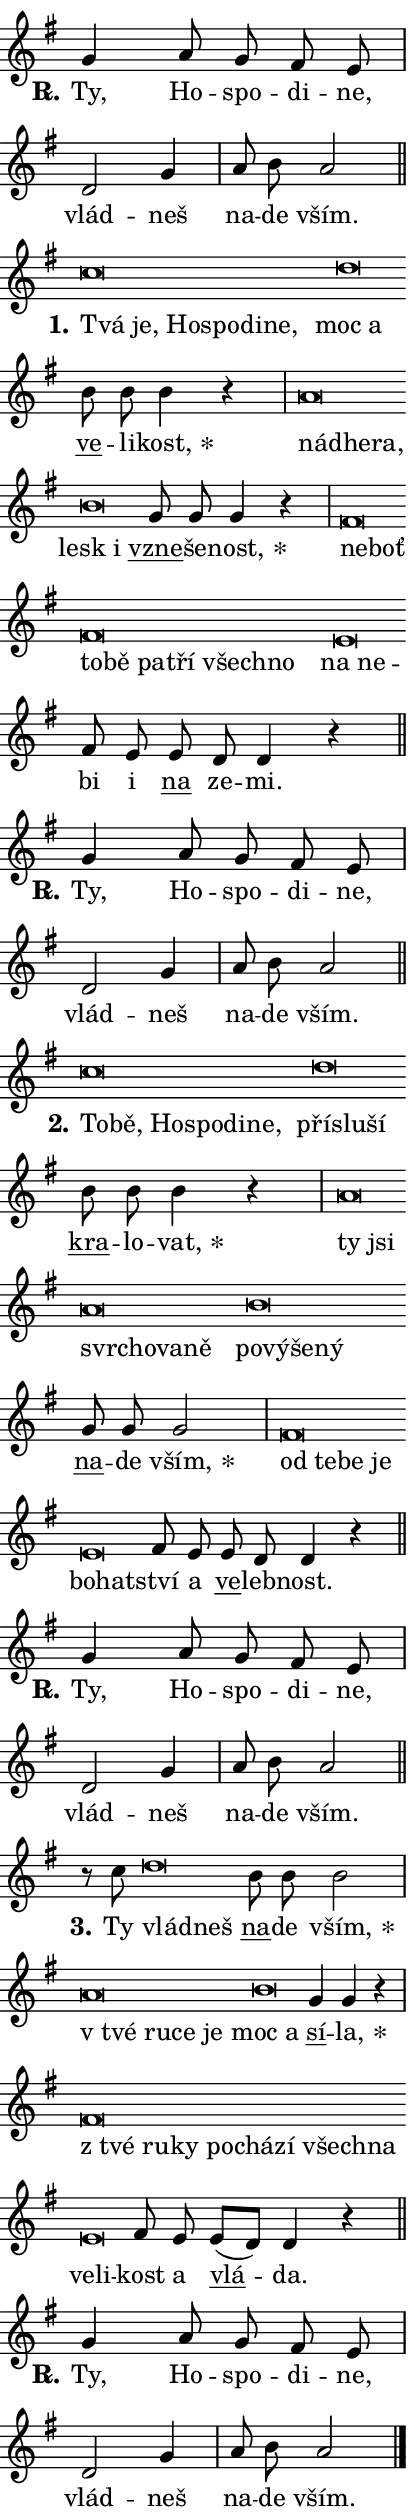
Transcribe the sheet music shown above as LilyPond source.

\version "2.24.0"
\header { tagline = "" }
\paper {
  indent = 0\cm
  top-margin = 0\cm
  right-margin = 0.13\cm % to fit lyric hyphens
  bottom-margin = 0\cm
  left-margin = 0\cm
  paper-width = 7\cm
  page-breaking = #ly:one-page-breaking
  system-system-spacing.basic-distance = #11
  score-system-spacing.basic-distance = #11
  ragged-last = ##f
}


%% Author: Thomas Morley
%% https://lists.gnu.org/archive/html/lilypond-user/2020-05/msg00002.html
#(define (line-position grob)
"Returns position of @var[grob} in current system:
   @code{'start}, if at first time-step
   @code{'end}, if at last time-step
   @code{'middle} otherwise
"
  (let* ((col (ly:item-get-column grob))
         (ln (ly:grob-object col 'left-neighbor))
         (rn (ly:grob-object col 'right-neighbor))
         (col-to-check-left (if (ly:grob? ln) ln col))
         (col-to-check-right (if (ly:grob? rn) rn col))
         (break-dir-left
           (and
             (ly:grob-property col-to-check-left 'non-musical #f)
             (ly:item-break-dir col-to-check-left)))
         (break-dir-right
           (and
             (ly:grob-property col-to-check-right 'non-musical #f)
             (ly:item-break-dir col-to-check-right))))
        (cond ((eqv? 1 break-dir-left) 'start)
              ((eqv? -1 break-dir-right) 'end)
              (else 'middle))))

#(define (tranparent-at-line-position vctor)
  (lambda (grob)
  "Relying on @code{line-position} select the relevant enry from @var{vctor}.
Used to determine transparency,"
    (case (line-position grob)
      ((end) (not (vector-ref vctor 0)))
      ((middle) (not (vector-ref vctor 1)))
      ((start) (not (vector-ref vctor 2))))))

noteHeadBreakVisibility =
#(define-music-function (break-visibility)(vector?)
"Makes @code{NoteHead}s transparent relying on @var{break-visibility}"
#{
  \override NoteHead.transparent =
    #(tranparent-at-line-position break-visibility)
#})

#(define delete-ledgers-for-transparent-note-heads
  (lambda (grob)
    "Reads whether a @code{NoteHead} is transparent.
If so this @code{NoteHead} is removed from @code{'note-heads} from
@var{grob}, which is supposed to be @code{LedgerLineSpanner}.
As a result ledgers are not printed for this @code{NoteHead}"
    (let* ((nhds-array (ly:grob-object grob 'note-heads))
           (nhds-list
             (if (ly:grob-array? nhds-array)
                 (ly:grob-array->list nhds-array)
                 '()))
           ;; Relies on the transparent-property being done before
           ;; Staff.LedgerLineSpanner.after-line-breaking is executed.
           ;; This is fragile ...
           (to-keep
             (remove
               (lambda (nhd)
                 (ly:grob-property nhd 'transparent #f))
               nhds-list)))
      ;; TODO find a better method to iterate over grob-arrays, similiar
      ;; to filter/remove etc for lists
      ;; For now rebuilt from scratch
      (set! (ly:grob-object grob 'note-heads)  '())
      (for-each
        (lambda (nhd)
          (ly:pointer-group-interface::add-grob grob 'note-heads nhd))
        to-keep))))

squashNotes = {
  \override NoteHead.X-extent = #'(-0.2 . 0.2)
  \override NoteHead.Y-extent = #'(-0.75 . 0)
  \override NoteHead.stencil =
    #(lambda (grob)
       (let ((pos (ly:grob-property grob 'staff-position)))
         (begin
           (if (< pos -7) (display "ERROR: Lower brevis then expected\n") (display "OK: Expected brevis position\n"))
           (if (<= pos -6) ly:text-interface::print ly:note-head::print))))
}
unSquashNotes = {
  \revert NoteHead.X-extent
  \revert NoteHead.Y-extent
  \revert NoteHead.stencil
}

hideNotes = \noteHeadBreakVisibility #begin-of-line-visible
unHideNotes = \noteHeadBreakVisibility #all-visible

% work-around for resetting accidentals
% https://lilypond.org/doc/v2.23/Documentation/notation/displaying-rhythms#unmetered-music
cadenzaMeasure = {
  \cadenzaOff
  \partial 1024 s1024
  \cadenzaOn
}

#(define-markup-command (accent layout props text) (markup?)
  "Underline accented syllable"
  (interpret-markup layout props
    #{\markup \override #'(offset . 4.3) \underline { #text }#}))

responsum = \markup \concat {
  "R" \hspace #-1.05 \path #0.1 #'((moveto 0 0.07) (lineto 0.9 0.8)) \hspace #0.05 "."
}

spaceSize = #0.6828661417322834 % exact space size for TeX Gyre Schola

\layout {
  \context {
    \Staff
    \remove "Time_signature_engraver"
    \override LedgerLineSpanner.after-line-breaking = #delete-ledgers-for-transparent-note-heads
  }
  \context {
    \Lyrics {
      \override LyricSpace.minimum-distance = \spaceSize
      \override LyricText.font-name = #"TeX Gyre Schola"
      \override LyricText.font-size = 1
      \override StanzaNumber.font-name = #"TeX Gyre Schola Bold"
      \override StanzaNumber.font-size = 1
    }
  }
  \context {
    \Score 
    \override NoteHead.text =
      #(lambda (grob) 
        (let ((pos (ly:grob-property grob 'staff-position)))
          #{\markup {
            \combine
              \halign #-0.55 \raise #(if (= pos -6) 0 0.5) \override #'(thickness . 2) \draw-line #'(3.2 . 0)
              \musicglyph "noteheads.sM1"
          }#}))
  }
}

% magnetic-lyrics.ily
%
%   written by
%     Jean Abou Samra <jean@abou-samra.fr>
%     Werner Lemberg <wl@gnu.org>
%
%   adapted by
%     Jiri Hon <jiri.hon@gmail.com>
%
% Version 2022-Apr-15

% https://www.mail-archive.com/lilypond-user@gnu.org/msg149350.html

#(define (Left_hyphen_pointer_engraver context)
   "Collect syllable-hyphen-syllable occurrences in lyrics and store
them in properties.  This engraver only looks to the left.  For
example, if the lyrics input is @code{foo -- bar}, it does the
following.

@itemize @bullet
@item
Set the @code{text} property of the @code{LyricHyphen} grob between
@q{foo} and @q{bar} to @code{foo}.

@item
Set the @code{left-hyphen} property of the @code{LyricText} grob with
text @q{foo} to the @code{LyricHyphen} grob between @q{foo} and
@q{bar}.
@end itemize

Use this auxiliary engraver in combination with the
@code{lyric-@/text::@/apply-@/magnetic-@/offset!} hook."
   (let ((hyphen #f)
         (text #f))
     (make-engraver
      (acknowledgers
       ((lyric-syllable-interface engraver grob source-engraver)
        (set! text grob)))
      (end-acknowledgers
       ((lyric-hyphen-interface engraver grob source-engraver)
        ;(when (not (grob::has-interface grob 'lyric-space-interface))
          (set! hyphen grob)));)
      ((stop-translation-timestep engraver)
       (when (and text hyphen)
         (ly:grob-set-object! text 'left-hyphen hyphen))
       (set! text #f)
       (set! hyphen #f)))))

#(define (lyric-text::apply-magnetic-offset! grob)
   "If the space between two syllables is less than the value in
property @code{LyricText@/.details@/.squash-threshold}, move the right
syllable to the left so that it gets concatenated with the left
syllable.

Use this function as a hook for
@code{LyricText@/.after-@/line-@/breaking} if the
@code{Left_@/hyphen_@/pointer_@/engraver} is active."
   (let ((hyphen (ly:grob-object grob 'left-hyphen #f)))
     (when hyphen
       (let ((left-text (ly:spanner-bound hyphen LEFT)))
         (when (grob::has-interface left-text 'lyric-syllable-interface)
           (let* ((common (ly:grob-common-refpoint grob left-text X))
                  (this-x-ext (ly:grob-extent grob common X))
                  (left-x-ext
                   (begin
                     ;; Trigger magnetism for left-text.
                     (ly:grob-property left-text 'after-line-breaking)
                     (ly:grob-extent left-text common X)))
                  ;; `delta` is the gap width between two syllables.
                  (delta (- (interval-start this-x-ext)
                            (interval-end left-x-ext)))
                  (details (ly:grob-property grob 'details))
                  (threshold (assoc-get 'squash-threshold details 0.2)))
             (when (< delta threshold)
               (let* (;; We have to manipulate the input text so that
                      ;; ligatures crossing syllable boundaries are not
                      ;; disabled.  For languages based on the Latin
                      ;; script this is essentially a beautification.
                      ;; However, for non-Western scripts it can be a
                      ;; necessity.
                      (lt (ly:grob-property left-text 'text))
                      (rt (ly:grob-property grob 'text))
                      (is-space (grob::has-interface hyphen 'lyric-space-interface))
                      (space (if is-space " " ""))
                      (extra-delta (if is-space spaceSize 0))
                      ;; Append new syllable.
                      (ltrt-space (if (and (string? lt) (string? rt))
                                (string-append lt space rt)
                                (make-concat-markup (list lt space rt))))
                      ;; Right-align `ltrt` to the right side.
                      (ltrt-space-markup (grob-interpret-markup
                               grob
                               (make-translate-markup
                                (cons (interval-length this-x-ext) 0)
                                (make-right-align-markup ltrt-space)))))
                 (begin
                   ;; Don't print `left-text`.
                   (ly:grob-set-property! left-text 'stencil #f)
                   ;; Set text and stencil (which holds all collected
                   ;; syllables so far) and shift it to the left.
                   (ly:grob-set-property! grob 'text ltrt-space)
                   (ly:grob-set-property! grob 'stencil ltrt-space-markup)
                   (ly:grob-translate-axis! grob (- (- delta extra-delta)) X))))))))))


#(define (lyric-hyphen::displace-bounds-first grob)
   ;; Make very sure this callback isn't triggered too early.
   (let ((left (ly:spanner-bound grob LEFT))
         (right (ly:spanner-bound grob RIGHT)))
     (ly:grob-property left 'after-line-breaking)
     (ly:grob-property right 'after-line-breaking)
     (ly:lyric-hyphen::print grob)))

squashThreshold = #0.4

\layout {
  \context {
    \Lyrics
    \consists #Left_hyphen_pointer_engraver
    \override LyricText.after-line-breaking =
      #lyric-text::apply-magnetic-offset!
    \override LyricHyphen.stencil = #lyric-hyphen::displace-bounds-first
    \override LyricText.details.squash-threshold = \squashThreshold
    \override LyricHyphen.minimum-distance = 0
    \override LyricHyphen.minimum-length = \squashThreshold
  }
}

squashText = \override LyricText.details.squash-threshold = 9999
unSquashText = \override LyricText.details.squash-threshold = \squashThreshold

leftText = \override LyricText.self-alignment-X = #LEFT
unLeftText = \revert LyricText.self-alignment-X

starOffset = #(lambda (grob) 
                (let ((x_offset (ly:self-alignment-interface::aligned-on-x-parent grob)))
                  (if (= x_offset 0) 0 (+ x_offset 1.2))))

star = #(define-music-function (syllable)(string?)
"Append star separator at the end of a syllable"
#{
  \once \override LyricText.X-offset = #starOffset
  \lyricmode { \markup {
    #syllable
    \override #'((font-name . "TeX Gyre Schola Bold")) \hspace #0.2 \lower #0.65 \larger "*"
  } }
#})

starAccent = #(define-music-function (syllable)(string?)
"Append star separator at the end of a syllable and make accent"
#{
  \once \override LyricText.X-offset = #starOffset
  \lyricmode { \markup {
    \accent #syllable
    \override #'((font-name . "TeX Gyre Schola Bold")) \hspace #0.2 \lower #0.65 \larger "*"
  } }
#})

breath = #(define-music-function (syllable)(string?)
"Append breathing indicator at the end of a syllable"
#{
  \lyricmode { \markup { #syllable "+" } }
#})

optionalBreath = #(define-music-function (syllable)(string?)
"Append optional breathing indicator at the end of a syllable"
#{
  \lyricmode { \markup { #syllable "(+)" } }
#})


\score {
    <<
        \new Voice = "melody" { \cadenzaOn \key g \major \relative { g'4 a8 g fis e \cadenzaMeasure \bar "|" d2 g4 \cadenzaMeasure \bar "|" a8 b a2 \cadenzaMeasure \bar "||" \break } }
        \new Lyrics \lyricsto "melody" { \lyricmode { \set stanza = \responsum
Ty, Ho -- spo -- di -- ne, vlád -- neš na -- de vším. } }
    >>
    \layout {}
}

\score {
    <<
        \new Voice = "melody" { \cadenzaOn \key g \major \relative { \squashNotes c''\breve*1/16 \hideNotes \breve*1/16 \bar "" \breve*1/16 \bar "" \breve*1/16 \bar "" \breve*1/16 \breve*1/16 \bar "" \unHideNotes \unSquashNotes \squashNotes d\breve*1/16 \hideNotes \breve*1/16 \bar "" \unHideNotes \unSquashNotes \bar "" b8 b b4 r \cadenzaMeasure \bar "|" \squashNotes a\breve*1/16 \hideNotes \breve*1/16 \breve*1/16 \bar "" \unHideNotes \unSquashNotes \squashNotes b\breve*1/16 \hideNotes \breve*1/16 \bar "" \unHideNotes \unSquashNotes \bar "" g8 g g4 r \cadenzaMeasure \bar "|" \squashNotes fis\breve*1/16 \hideNotes \breve*1/16 \bar "" \breve*1/16 \bar "" \breve*1/16 \bar "" \breve*1/16 \bar "" \breve*1/16 \bar "" \breve*1/16 \breve*1/16 \bar "" \unHideNotes \unSquashNotes \squashNotes e\breve*1/16 \hideNotes \breve*1/16 \bar "" \unHideNotes \unSquashNotes \bar "" fis8 e \bar "" e d d4 r \cadenzaMeasure \bar "||" \break } }
        \new Lyrics \lyricsto "melody" { \lyricmode { \set stanza = "1."
\leftText Tvá \squashText je, Ho -- spo -- di -- ne, \leftText \unLeftText \unSquashText moc \squashText a \unLeftText \unSquashText \markup \accent ve -- li -- \star kost, \leftText nád -- \squashText he -- ra, \leftText \unLeftText \unSquashText lesk \squashText i \unLeftText \unSquashText \markup \accent vzne -- še -- \star nost, \leftText ne -- \squashText boť to -- bě pa -- tří všech -- no \leftText \unLeftText \unSquashText na \squashText ne -- \unLeftText \unSquashText bi i \markup \accent na ze -- mi. } }
    >>
    \layout {}
}

\score {
    <<
        \new Voice = "melody" { \cadenzaOn \key g \major \relative { g'4 a8 g fis e \cadenzaMeasure \bar "|" d2 g4 \cadenzaMeasure \bar "|" a8 b a2 \cadenzaMeasure \bar "||" \break } }
        \new Lyrics \lyricsto "melody" { \lyricmode { \set stanza = \responsum
Ty, Ho -- spo -- di -- ne, vlád -- neš na -- de vším. } }
    >>
    \layout {}
}

\score {
    <<
        \new Voice = "melody" { \cadenzaOn \key g \major \relative { \squashNotes c''\breve*1/16 \hideNotes \breve*1/16 \bar "" \breve*1/16 \bar "" \breve*1/16 \bar "" \breve*1/16 \breve*1/16 \bar "" \unHideNotes \unSquashNotes \squashNotes d\breve*1/16 \hideNotes \breve*1/16 \breve*1/16 \bar "" \unHideNotes \unSquashNotes \bar "" b8 b b4 r \cadenzaMeasure \bar "|" \squashNotes a\breve*1/16 \hideNotes \breve*1/16 \bar "" \breve*1/16 \bar "" \breve*1/16 \bar "" \breve*1/16 \breve*1/16 \bar "" \unHideNotes \unSquashNotes \squashNotes b\breve*1/16 \hideNotes \breve*1/16 \bar "" \breve*1/16 \breve*1/16 \bar "" \unHideNotes \unSquashNotes \bar "" g8 g g2 \cadenzaMeasure \bar "|" \squashNotes fis\breve*1/16 \hideNotes \breve*1/16 \bar "" \breve*1/16 \breve*1/16 \bar "" \unHideNotes \unSquashNotes \squashNotes e\breve*1/16 \hideNotes \breve*1/16 \bar "" \unHideNotes \unSquashNotes \bar "" fis8 e \bar "" e d d4 r \cadenzaMeasure \bar "||" \break } }
        \new Lyrics \lyricsto "melody" { \lyricmode { \set stanza = "2."
\leftText To -- \squashText bě, Ho -- spo -- di -- ne, \leftText \unLeftText \unSquashText pří -- \squashText slu -- ší \unLeftText \unSquashText \markup \accent kra -- lo -- \star vat, \leftText ty \squashText jsi svr -- cho -- va -- ně \leftText \unLeftText \unSquashText po -- \squashText vý -- še -- ný \unLeftText \unSquashText \markup \accent na -- de \star vším, \leftText od \squashText te -- be je \leftText \unLeftText \unSquashText bo -- \squashText hat -- \unLeftText \unSquashText ství a \markup \accent ve -- leb -- nost. } }
    >>
    \layout {}
}

\score {
    <<
        \new Voice = "melody" { \cadenzaOn \key g \major \relative { g'4 a8 g fis e \cadenzaMeasure \bar "|" d2 g4 \cadenzaMeasure \bar "|" a8 b a2 \cadenzaMeasure \bar "||" \break } }
        \new Lyrics \lyricsto "melody" { \lyricmode { \set stanza = \responsum
Ty, Ho -- spo -- di -- ne, vlád -- neš na -- de vším. } }
    >>
    \layout {}
}

\score {
    <<
        \new Voice = "melody" { \cadenzaOn \key g \major \relative { r8 c''8 \squashNotes d\breve*1/16 \hideNotes \breve*1/16 \bar "" \unHideNotes \unSquashNotes \bar "" b8 b b2 \cadenzaMeasure \bar "|" \squashNotes a\breve*1/16 \hideNotes \breve*1/16 \bar "" \breve*1/16 \breve*1/16 \bar "" \unHideNotes \unSquashNotes \squashNotes b\breve*1/16 \hideNotes \breve*1/16 \bar "" \unHideNotes \unSquashNotes \bar "" g4 g r \cadenzaMeasure \bar "|" \squashNotes fis\breve*1/16 \hideNotes \breve*1/16 \bar "" \breve*1/16 \bar "" \breve*1/16 \bar "" \breve*1/16 \bar "" \breve*1/16 \bar "" \breve*1/16 \breve*1/16 \bar "" \unHideNotes \unSquashNotes \squashNotes e\breve*1/16 \hideNotes \breve*1/16 \bar "" \unHideNotes \unSquashNotes \bar "" fis8 e \bar "" e[( d)] d4 r \cadenzaMeasure \bar "||" \break } }
        \new Lyrics \lyricsto "melody" { \lyricmode { \set stanza = "3."
Ty \leftText vlád -- \squashText neš \unLeftText \unSquashText \markup \accent na -- de \star vším, \leftText "v tvé" \squashText ru -- ce je \leftText \unLeftText \unSquashText moc \squashText a \unLeftText \unSquashText \markup \accent sí -- \star la, \leftText "z tvé" \squashText ru -- ky po -- chá -- zí všech -- na \leftText \unLeftText \unSquashText ve -- \squashText li -- \unLeftText \unSquashText kost a \markup \accent vlá -- da. } }
    >>
    \layout {}
}

\score {
    <<
        \new Voice = "melody" { \cadenzaOn \key g \major \relative { g'4 a8 g fis e \cadenzaMeasure \bar "|" d2 g4 \cadenzaMeasure \bar "|" a8 b a2 \cadenzaMeasure \bar "||" \break } \bar "|." }
        \new Lyrics \lyricsto "melody" { \lyricmode { \set stanza = \responsum
Ty, Ho -- spo -- di -- ne, vlád -- neš na -- de vším. } }
    >>
    \layout {}
}
